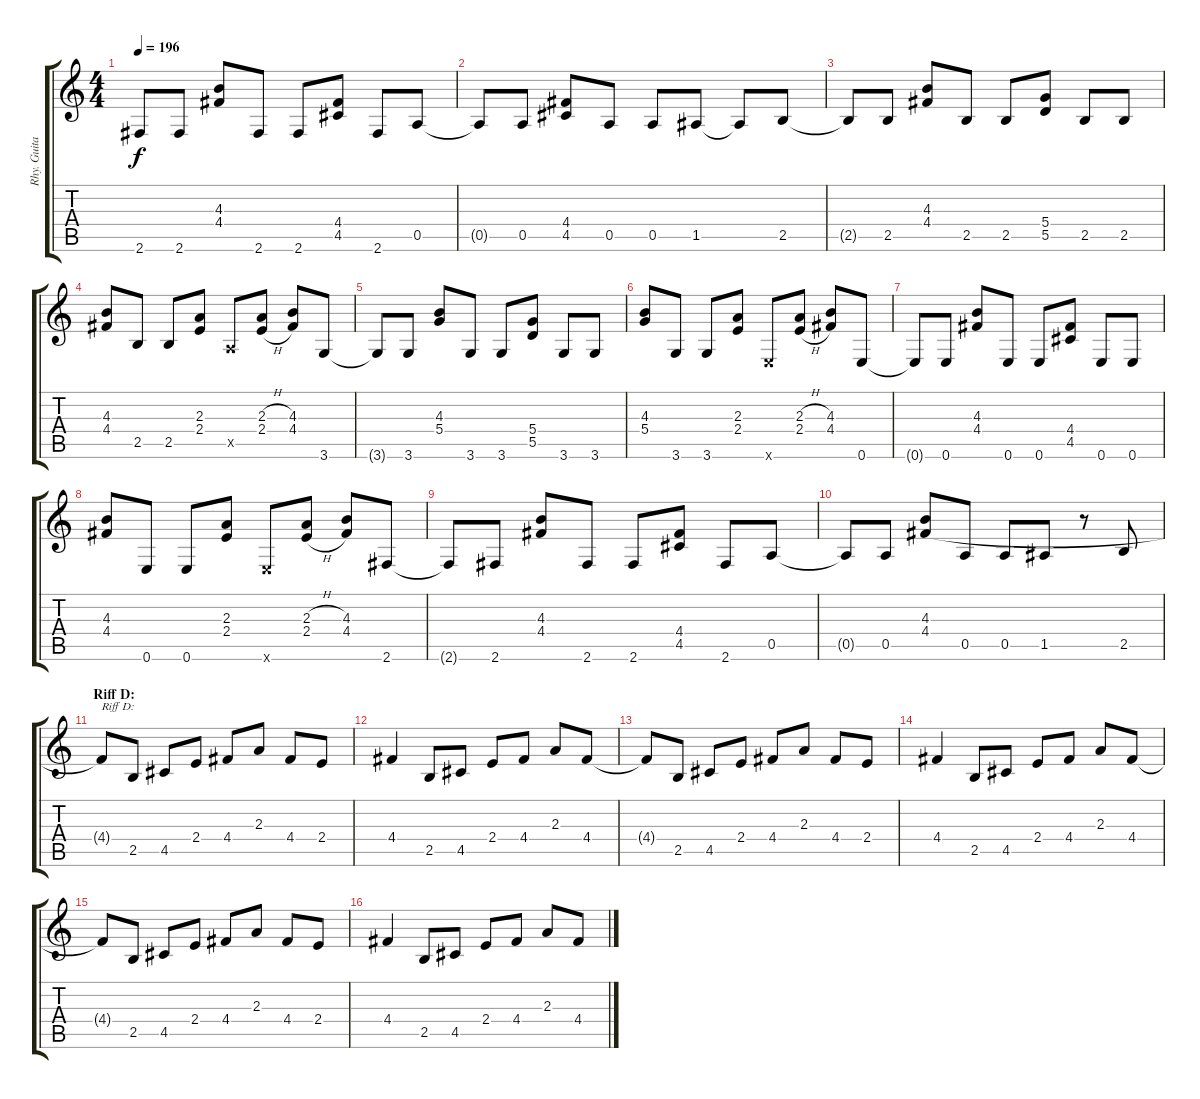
\track ("Rhy. Guitar 2" "Rhy. Guita") {instrument distortionguitar}
\staff {score tabs}
\tuning (E4 B3 G3 D3 A2 E2) {hide}
\ts (4 4)
\tempo 196
\clef g2
\ks c
2.6{t}.8{dy f} 2.6.8 (4.3 4.4).8 2.6.8 2.6.8 (4.4 4.5).8 2.6.8 0.5.8 |
0.5{t}.8 0.5.8 (4.4 4.5).8 0.5.8 0.5.8 1.5.8 1.5{t}.8 2.5.8 |
2.5{t}.8 2.5.8 (4.3 4.4).8 2.5.8 2.5.8 (5.4 5.5).8 2.5.8 2.5.8 |
(4.3 4.4).8 2.5.8 2.5.8 (2.3 2.4).8 0.5{x}.8 (2.3{h} 2.4{h}).8 (4.3 4.4).8 3.6.8 |
3.6{t}.8 3.6.8 (4.3 5.4).8 3.6.8 3.6.8 (5.4 5.5).8 3.6.8 3.6.8 |
(4.3 5.4).8 3.6.8 3.6.8 (2.3 2.4).8 0.6{x}.8 (2.3{h} 2.4{h}).8 (4.3 4.4).8 0.6.8 |
0.6{t}.8 0.6.8 (4.3 4.4).8 0.6.8 0.6.8 (4.4 4.5).8 0.6.8 0.6.8 |
(4.3 4.4).8 0.6.8 0.6.8 (2.3 2.4).8 0.6{x}.8 (2.3{h} 2.4{h}).8 (4.3 4.4).8 2.6.8 |
2.6{t}.8 2.6.8 (4.3 4.4).8 2.6.8 2.6.8 (4.4 4.5).8 2.6.8 0.5.8 |
0.5{t}.8 0.5.8 (4.3 4.4).8 0.5.8 0.5.8 1.5.8 r.8 2.5.8 |
\section ("" "Riff D:")
4.4{t}.8{txt "Riff D:"} 2.5.8 4.5.8 2.4.8 4.4.8 2.3.8 4.4.8 2.4.8 |
4.4.4 2.5.8 4.5.8 2.4.8 4.4.8 2.3.8 4.4.8 |
4.4{t}.8 2.5.8 4.5.8 2.4.8 4.4.8 2.3.8 4.4.8 2.4.8 |
4.4.4 2.5.8 4.5.8 2.4.8 4.4.8 2.3.8 4.4.8 |
4.4{t}.8 2.5.8 4.5.8 2.4.8 4.4.8 2.3.8 4.4.8 2.4.8 |
4.4.4 2.5.8 4.5.8 2.4.8 4.4.8 2.3.8 4.4.8
